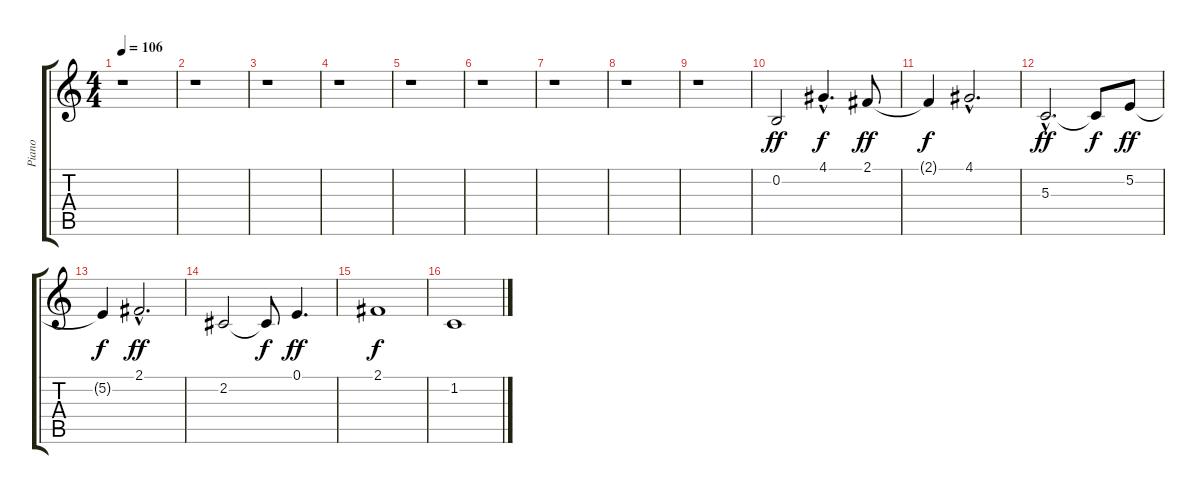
\track ("Piano" "Piano") {instrument electricpiano2}
\staff {score tabs}
\tuning (E4 B3 G3 D3 A2 E2) {hide}
\ts (4 4)
\tempo 106
\clef g2
\ks c
r.1{dy mf} |
r.1 |
r.1 |
r.1 |
r.1 |
r.1 |
r.1 |
r.1 |
r.1 |
0.2.2{dy ff} 4.1{hac}.4{d dy f} 2.1.8{dy ff} |
2.1{t}.4{dy f} 4.1{hac}.2{d} |
5.3{hac}.2{d dy ff} 5.3{t}.8{dy f} 5.2.8{dy ff} |
5.2{t}.4{dy f} 2.1{hac}.2{d dy ff} |
2.2.2 2.2{t}.8{dy f} 0.1.4{d dy ff} |
2.1.1{dy f} |
1.2.1
